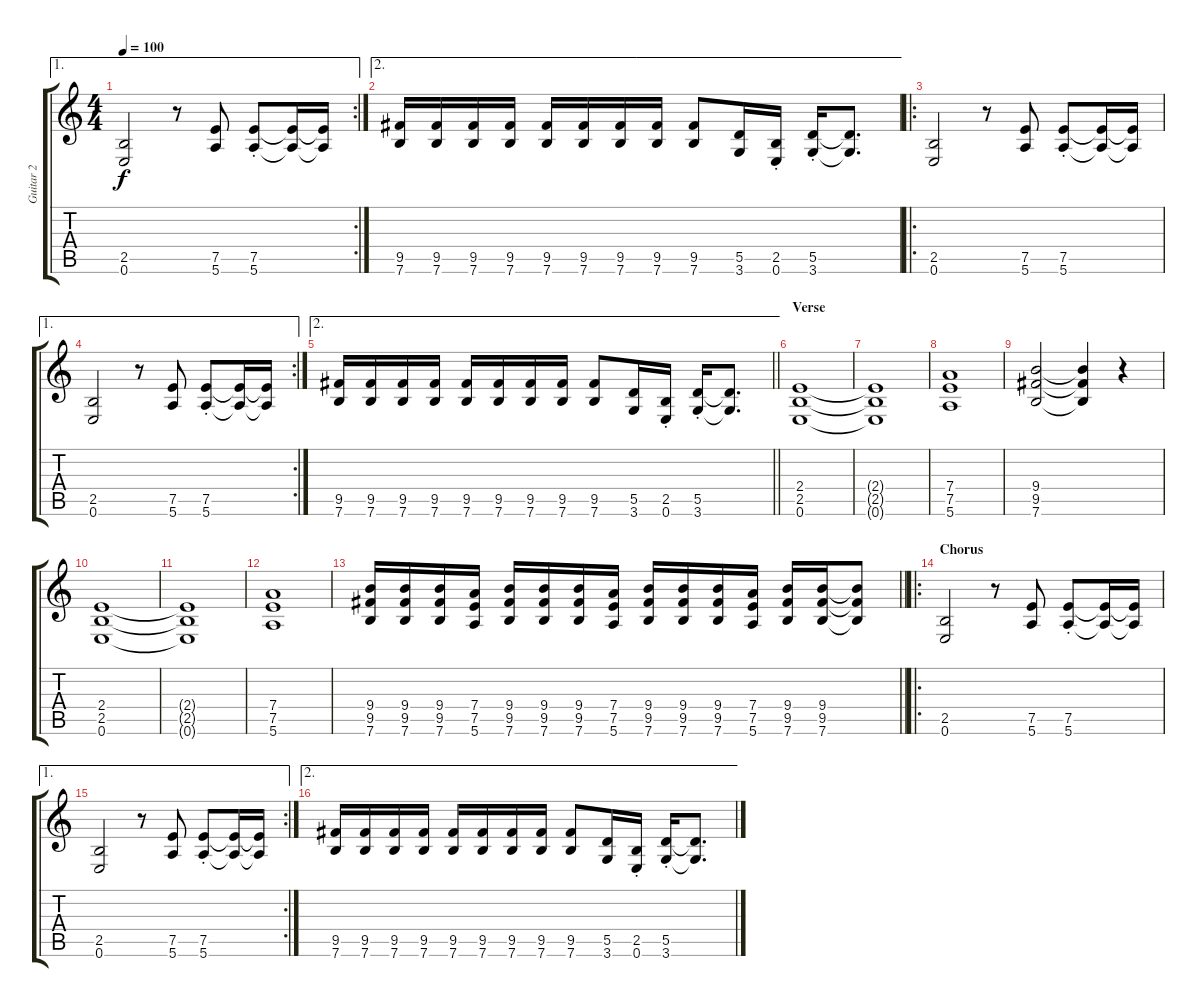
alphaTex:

\track ("Guitar 2" "Guitar 2") {instrument distortionguitar}
\staff {score tabs}
\tuning (E4 B3 G3 D3 A2 E2) {hide}
\ae 1
\rc 2
\ts (4 4)
\tempo 100
\clef g2
\ks c
(2.5 0.6).2{dy f} r.8 (7.5 5.6).8 (7.5{st} 5.6).8 (7.5{t} 5.6{t}).16 (7.5{t} 5.6{t}).16 |
\ae 2
(9.5 7.6).16 (9.5 7.6).16 (9.5 7.6).16 (9.5 7.6).16 (9.5 7.6).16 (9.5 7.6).16 (9.5 7.6).16 (9.5 7.6).16 (9.5 7.6).8 (5.5 3.6).16 (2.5{st} 0.6{st}).16 (5.5{st} 3.6{st}).16 (5.5{t} 3.6{t}).8{d} |
\ro
(2.5 0.6).2 r.8 (7.5 5.6).8 (7.5{st} 5.6).8 (7.5{t} 5.6{t}).16 (7.5{t} 5.6{t}).16 |
\ae 1
\rc 2
(2.5 0.6).2 r.8 (7.5 5.6).8 (7.5{st} 5.6).8 (7.5{t} 5.6{t}).16 (7.5{t} 5.6{t}).16 |
\ae 2
\barLineRight lightlight
(9.5 7.6).16 (9.5 7.6).16 (9.5 7.6).16 (9.5 7.6).16 (9.5 7.6).16 (9.5 7.6).16 (9.5 7.6).16 (9.5 7.6).16 (9.5 7.6).8 (5.5 3.6).16 (2.5{st} 0.6{st}).16 (5.5{st} 3.6{st}).16 (5.5{t} 3.6{t}).8{d} |
\section ("" "Verse")
(2.4 2.5 0.6).1 |
(2.4{t} 2.5{t} 0.6{t}).1 |
(7.4 7.5 5.6).1 |
(9.4 9.5 7.6).2 (9.4{t} 9.5{t} 7.6{t}).4 r.4 |
(2.4 2.5 0.6).1 |
(2.4{t} 2.5{t} 0.6{t}).1 |
(7.4 7.5 5.6).1 |
\barLineRight lightlight
(9.4 9.5 7.6).16 (9.4 9.5 7.6).16 (9.4 9.5 7.6).16 (7.4 7.5 5.6).16 (9.4 9.5 7.6).16 (9.4 9.5 7.6).16 (9.4 9.5 7.6).16 (7.4 7.5 5.6).16 (9.4 9.5 7.6).16 (9.4 9.5 7.6).16 (9.4 9.5 7.6).16 (7.4 7.5 5.6).16 (9.4 9.5 7.6).16 (9.4 9.5 7.6).16 (9.4{t} 9.5{t} 7.6{t}).8 |
\ro
\section ("" "Chorus")
(2.5 0.6).2 r.8 (7.5 5.6).8 (7.5{st} 5.6).8 (7.5{t} 5.6{t}).16 (7.5{t} 5.6{t}).16 |
\ae 1
\rc 2
(2.5 0.6).2 r.8 (7.5 5.6).8 (7.5{st} 5.6).8 (7.5{t} 5.6{t}).16 (7.5{t} 5.6{t}).16 |
\ae 2
(9.5 7.6).16 (9.5 7.6).16 (9.5 7.6).16 (9.5 7.6).16 (9.5 7.6).16 (9.5 7.6).16 (9.5 7.6).16 (9.5 7.6).16 (9.5 7.6).8 (5.5 3.6).16 (2.5{st} 0.6{st}).16 (5.5{st} 3.6{st}).16 (5.5{t} 3.6{t}).8{d}
